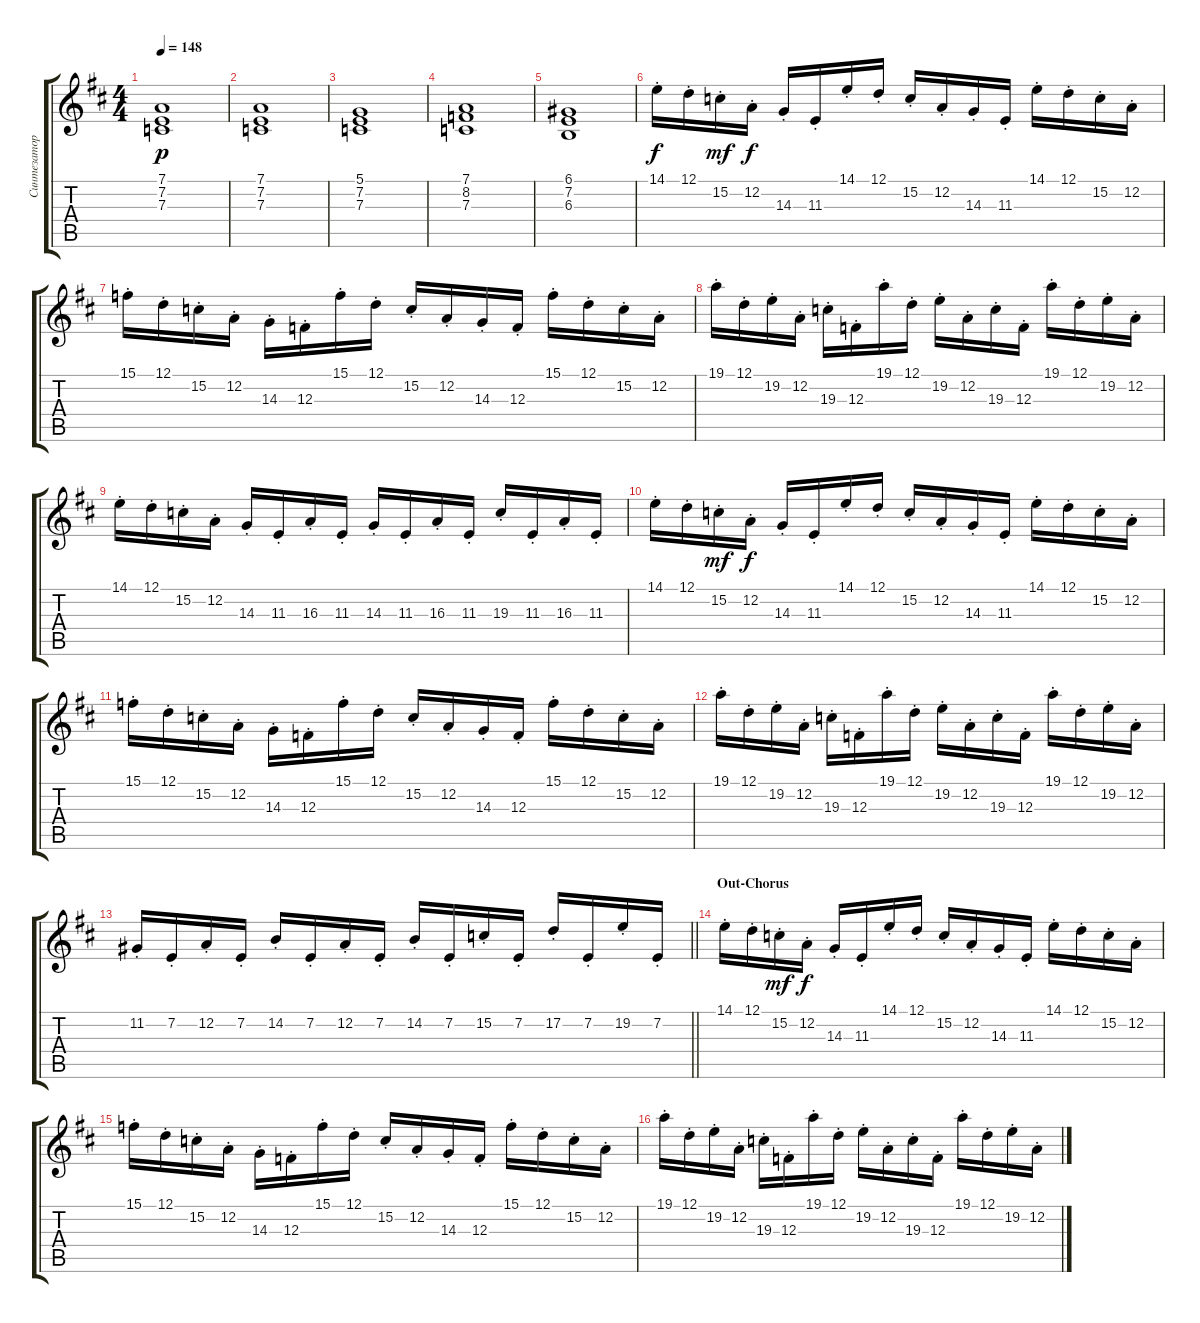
\track ("Синтезатор" "Синтезатор") {instrument rockorgan}
\staff {score tabs}
\tuning (D4 A3 F3 C3 G2 D2) {hide}
\ts (4 4)
\tempo 148
\clef g2
\ks bminor
(7.1 7.2 7.3).1{dy p} |
(7.1 7.2 7.3).1 |
(5.1 7.2 7.3).1 |
(7.1 8.2 7.3).1 |
(6.1 7.2 6.3).1 |
14.1{st}.16{dy f volume 9} 12.1{st}.16 15.2{st}.16{dy mf} 12.2{st}.16{dy f} 14.3{st}.16 11.3{st}.16 14.1{st}.16 12.1{st}.16 15.2{st}.16 12.2{st}.16 14.3{st}.16 11.3{st}.16 14.1{st}.16 12.1{st}.16 15.2{st}.16 12.2{st}.16 |
15.1{st}.16 12.1{st}.16 15.2{st}.16 12.2{st}.16 14.3{st}.16 12.3{st}.16 15.1{st}.16 12.1{st}.16 15.2{st}.16 12.2{st}.16 14.3{st}.16 12.3{st}.16 15.1{st}.16 12.1{st}.16 15.2{st}.16 12.2{st}.16 |
19.1{st}.16 12.1{st}.16 19.2{st}.16 12.2{st}.16 19.3{st}.16 12.3{st}.16 19.1{st}.16 12.1{st}.16 19.2{st}.16 12.2{st}.16 19.3{st}.16 12.3{st}.16 19.1{st}.16 12.1{st}.16 19.2{st}.16 12.2{st}.16 |
14.1{st}.16 12.1{st}.16 15.2{st}.16 12.2{st}.16 14.3{st}.16 11.3{st}.16 16.3{st}.16 11.3{st}.16 14.3{st}.16 11.3{st}.16 16.3{st}.16 11.3{st}.16 19.3{st}.16 11.3{st}.16 16.3{st}.16 11.3{st}.16 |
14.1{st}.16 12.1{st}.16 15.2{st}.16{dy mf} 12.2{st}.16{dy f} 14.3{st}.16 11.3{st}.16 14.1{st}.16 12.1{st}.16 15.2{st}.16 12.2{st}.16 14.3{st}.16 11.3{st}.16 14.1{st}.16 12.1{st}.16 15.2{st}.16 12.2{st}.16 |
15.1{st}.16 12.1{st}.16 15.2{st}.16 12.2{st}.16 14.3{st}.16 12.3{st}.16 15.1{st}.16 12.1{st}.16 15.2{st}.16 12.2{st}.16 14.3{st}.16 12.3{st}.16 15.1{st}.16 12.1{st}.16 15.2{st}.16 12.2{st}.16 |
19.1{st}.16 12.1{st}.16 19.2{st}.16 12.2{st}.16 19.3{st}.16 12.3{st}.16 19.1{st}.16 12.1{st}.16 19.2{st}.16 12.2{st}.16 19.3{st}.16 12.3{st}.16 19.1{st}.16 12.1{st}.16 19.2{st}.16 12.2{st}.16 |
\barLineRight lightlight
11.2{st}.16 7.2{st}.16 12.2{st}.16 7.2{st}.16 14.2{st}.16 7.2{st}.16 12.2{st}.16 7.2{st}.16 14.2{st}.16 7.2{st}.16 15.2{st}.16 7.2{st}.16 17.2{st}.16 7.2{st}.16 19.2{st}.16 7.2{st}.16 |
\section ("" "Out-Chorus")
14.1{st}.16 12.1{st}.16 15.2{st}.16{dy mf} 12.2{st}.16{dy f} 14.3{st}.16 11.3{st}.16 14.1{st}.16 12.1{st}.16 15.2{st}.16 12.2{st}.16 14.3{st}.16 11.3{st}.16 14.1{st}.16 12.1{st}.16 15.2{st}.16 12.2{st}.16 |
15.1{st}.16 12.1{st}.16 15.2{st}.16 12.2{st}.16 14.3{st}.16 12.3{st}.16 15.1{st}.16 12.1{st}.16 15.2{st}.16 12.2{st}.16 14.3{st}.16 12.3{st}.16 15.1{st}.16 12.1{st}.16 15.2{st}.16 12.2{st}.16 |
19.1{st}.16 12.1{st}.16 19.2{st}.16 12.2{st}.16 19.3{st}.16 12.3{st}.16 19.1{st}.16 12.1{st}.16 19.2{st}.16 12.2{st}.16 19.3{st}.16 12.3{st}.16 19.1{st}.16 12.1{st}.16 19.2{st}.16 12.2{st}.16
